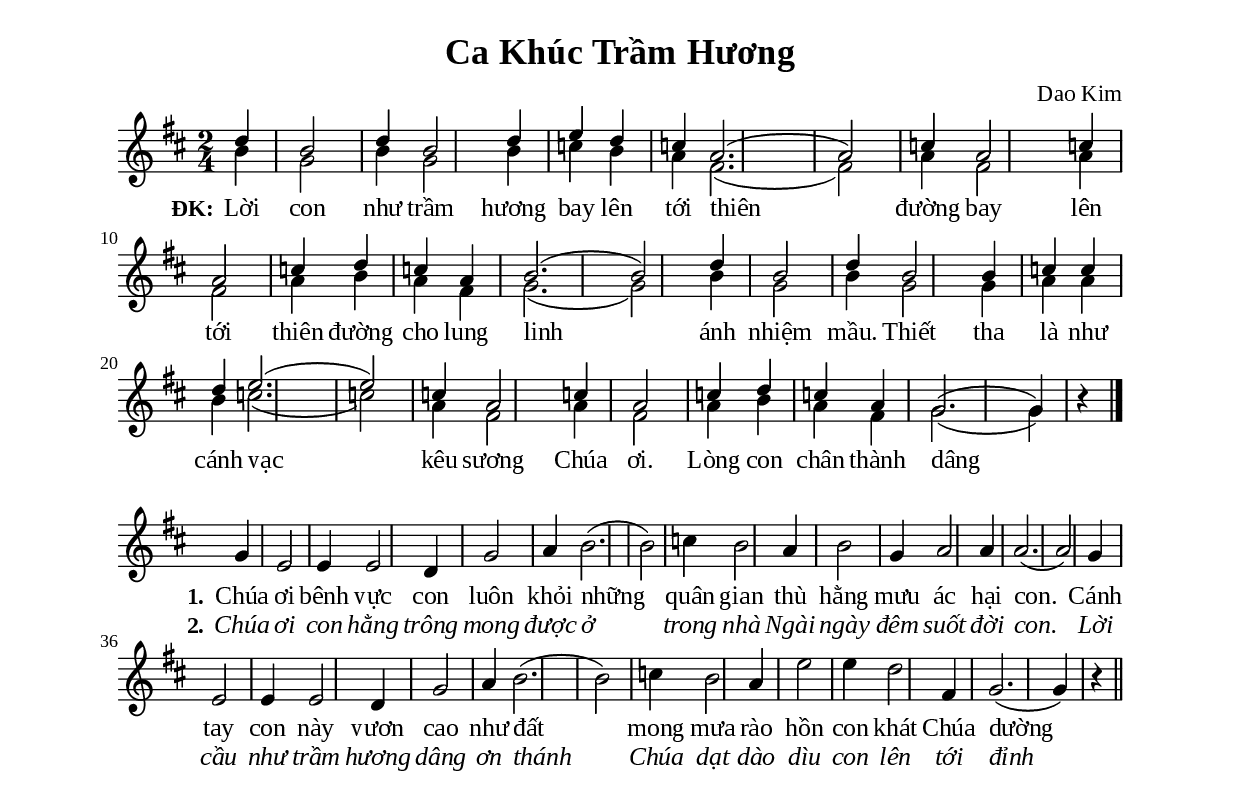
% Cài đặt chung
\version "2.20.0"
\include "english.ly"

\header {
  title = "Ca Khúc Trầm Hương"
  composer = "Dao Kim"
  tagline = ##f
}

global = {
  \key d \major
  \time 2/4
}

\paper {
  #(set-paper-size "a4")
  top-margin = 15\mm
  bottom-margin = 15\mm
  left-margin = 20\mm
  right-margin = 20\mm
  indent = #0
  #(define fonts
	 (make-pango-font-tree "Liberation Serif"
	 		       "Liberation Serif"
			       "Liberation Serif"
			       (/ 20 20)))
}

inNghieng = { \override LyricText.font-shape = #'italic }

% Nhạc điệp khúc
nhacDiepKhucSop = \relative c'' {
  \partial 4 d4 |
  b2 d4 |
  b2 d4 |
  e d c |
  a2. ( |
  a2) c4 |
  a2 c4 |
  a2 c4 |
  d c a |
  b2. ( |
  b2) d4 |
  b2 d4 |
  b2 b4 |
  c c d |
  e2. ( |
  e2) c4 |
  a2 c4 |
  a2 c4 |
  d c a |
  g2. _( |
  g4) r \bar "|."
}

nhacDiepKhucBass = \relative c'' {
  b4 |
  g2 b4 |
  g2 b4 |
  c b a |
  fs2. ( |
  fs2) a4 |
  fs2 a4 |
  fs2 a4 |
  b a fs |
  g2. ( |
  g2) b4 |
  g2 b4 |
  g2 g4 |
  a a b |
  c2. ( |
  c2) a4 |
  fs2 a4 |
  fs2 a4 |
  b a fs |
  g2. ^( |
  g4) r4
}

% Nhạc phiên khúc
nhacPhienKhuc = \relative c'' {
  \set Score.currentBarNumber = #21
  \partial 4 g4 |
  e2 e4 |
  e2 d4 |
  g2 a4 |
  b2. ( |
  b2) c4 |
  b2 a4 |
  b2 g4 |
  a2 a4 |
  a2. ( |
  a2) g4 |
  e2 e4 |
  e2 d4 |
  g2 a4 |
  b2. ( |
  b2) c4 |
  b2 a4 |
  e'2 e4 |
  d2 fs,4 |
  g2. ( |
  g4) r4 \bar "||"
}

% Lời điệp khúc
loiDiepKhuc = \lyricmode {
  \set stanza = #"ĐK:"
  Lời con như trầm hương bay lên tới thiên đường
  bay lên tới thiên đường cho lung linh ánh nhiệm mầu.
  Thiết tha là như cánh vạc kêu sương Chúa ơi.
  Lòng con chân thành dâng vinh quang Chúa muôn vàn
  không gian mấy tơ vàng đây cao siêu lễ tôn thờ.
  Khấn cầu là Chúa hãy dủ lòng thương ban muôn hồng ân.
}

% Lời phiên khúc
loiPhienKhucMot = \lyricmode {
  \set stanza = #"1."
  Chúa ơi bênh vực con luôn khỏi những quân gian thù
  hằng mưu ác hại con.
  Cánh tay con này vươn cao như đất mong mưa rào
  hồn con khát Chúa dường bao.
}

loiPhienKhucHai = \lyricmode {
  \set stanza = #"2."
  Chúa ơi con hằng trông mong được ở trong nhà Ngài
  ngày đêm suốt đời con.
  Lời cầu như trầm hương dâng ơn thánh Chúa dạt dào
  dìu con lên tới đỉnh cao.
}

% Dàn trang
\score {
  \new ChoirStaff <<
    \new Staff = chorus \with {
        \consists "Merge_rests_engraver"
      }
      <<
      \new Voice = "sopranos" {
        \voiceOne \global \stemUp \nhacDiepKhucSop
      }
      \new Voice = "basses" {
        \voiceTwo \global \stemDown \nhacDiepKhucBass
      }
    >>
    \new Lyrics = basses
    \context Lyrics = basses \lyricsto sopranos \loiDiepKhuc
  >>
}

\score {
  \new ChoirStaff <<
    \new Staff = verses <<
      \override Staff.TimeSignature.transparent = ##t
      \new Voice = "verse" {
        \global \stemNeutral \nhacPhienKhuc
      }
    >>
    \new Lyrics \lyricsto verse \loiPhienKhucMot
    \new Lyrics \with \inNghieng \lyricsto verse \loiPhienKhucHai
  >>
}
